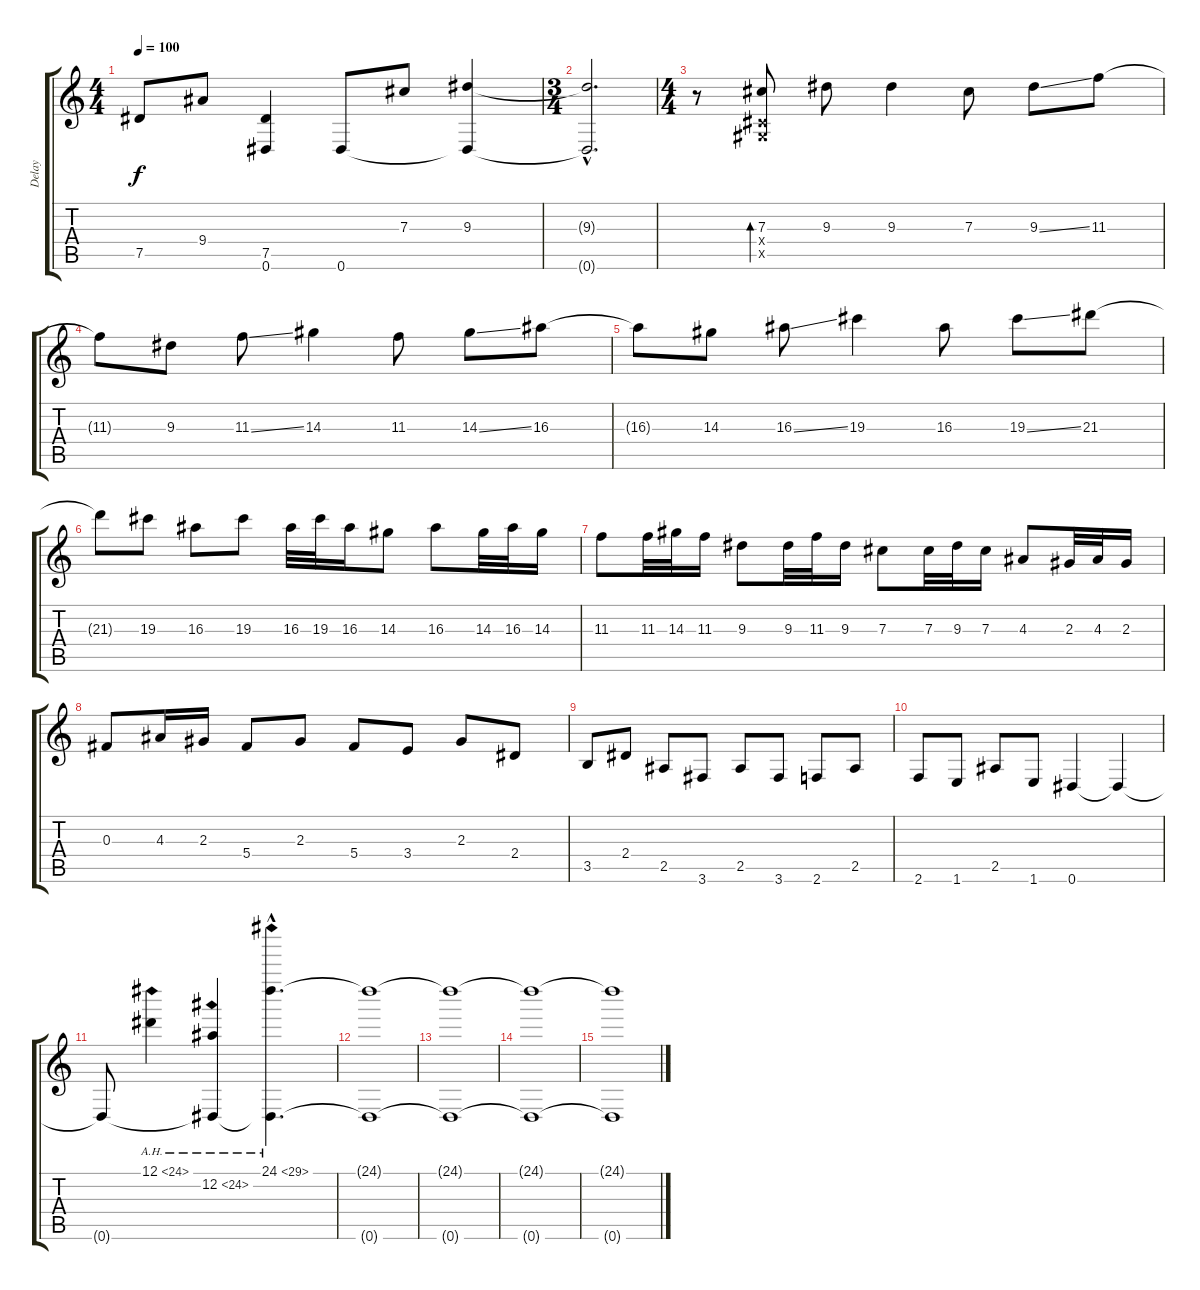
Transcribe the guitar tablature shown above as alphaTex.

\track ("Delay" "Delay") {instrument electricguitarjazz}
\staff {score tabs}
\tuning (Eb4 Bb3 Gb3 Db3 Ab2 Eb2) {hide}
\ts (4 4)
\tempo 100
\clef g2
\ks c
7.5.8{dy f} 9.4.8 (7.5 0.6{t}).4 0.6.8 7.3.8 (9.3 0.6{t}).4 |
\ts (3 4)
(9.3{hac t} 0.6{hac t}).2{d} |
\ts (4 4)
r.8 (7.3 0.4{x} 0.5{x}).8{bd 120} 9.3.8 9.3.4 7.3.8 9.3{ss}.8 11.3.8 |
11.3{t}.8 9.3.8 11.3{ss}.8 14.3.4 11.3.8 14.3{ss}.8 16.3.8 |
16.3{t}.8 14.3.8 16.3{ss}.8 19.3.4 16.3.8 19.3{ss}.8 21.3.8 |
21.3{t}.8 19.3.8 16.3.8 19.3.8 16.3.32 19.3.32 16.3.16 14.3.8 16.3.8 14.3.32 16.3.32 14.3.16 |
11.3.8 11.3.32 14.3.32 11.3.16 9.3.8 9.3.32 11.3.32 9.3.16 7.3.8 7.3.32 9.3.32 7.3.16 4.3.8 2.3.32 4.3.32 2.3.16 |
0.3.8 4.3.16 2.3.16 5.4.8 2.3.8 5.4.8 3.4.8 2.3.8 2.4.8 |
3.5.8 2.4.8 2.5.8 3.6.8 2.5.8 3.6.8 2.6.8 2.5.8 |
2.6.8 1.6.8 2.5.8 1.6.8 0.6.4 0.6{t}.4 |
0.6{t}.8 12.1{ah 12}.4 (12.2{ah 12} 0.6{t}).4 (24.1{ah 5 hac} 0.6{hac t}).4{d} |
(24.1{t} 0.6{t}).1 |
(24.1{t} 0.6{t}).1 |
(24.1{t} 0.6{t}).1 |
(24.1{t} 0.6{t}).1
